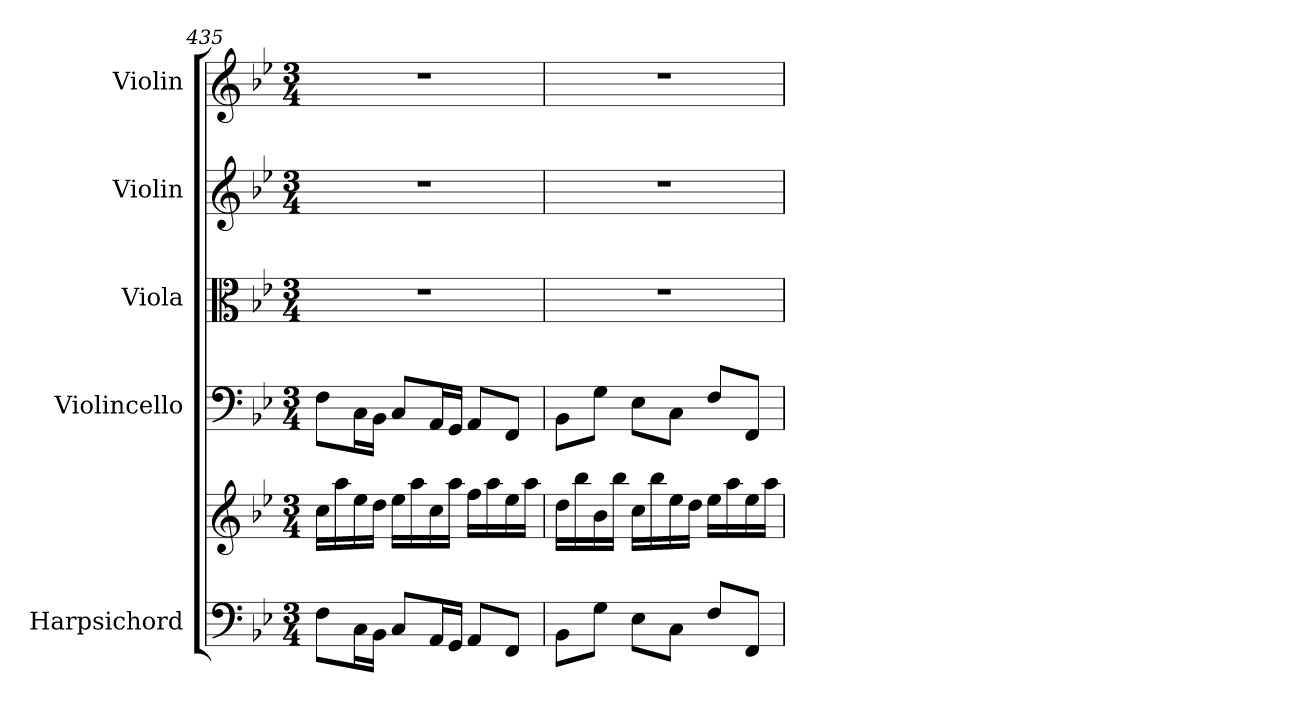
**kern	**kern	**kern	**kern	**kern	**kern
*part5	*part5	*part4	*part3	*part2	*part1
*staff6	*staff5	*staff4	*staff3	*staff2	*staff1
*I"Harpsichord	*	*I"Violincello	*I"Viola	*I"Violin	*I"Violin
*I'Hpschd	*	*I'Vc	*I'Vla	*I'Vln	*I'Vln
*clefF4	*clefG2	*clefF4	*clefC3	*clefG2	*clefG2
*k[b-e-]	*k[b-e-]	*k[b-e-]	*k[b-e-]	*k[b-e-]	*k[b-e-]
*M3/4	*M3/4	*M3/4	*M3/4	*M3/4	*M3/4
=435	=435	=435	=435	=435	=435
8F\L	16cc\LL	8F\L	2.r	2.r	2.r
.	16aa\	.	.	.	.
16C\L	16ee-\	16C\L	.	.	.
16BB-\JJ	16dd\JJ	16BB-\JJ	.	.	.
8C/L	16ee-\LL	8C/L	.	.	.
.	16aa\	.	.	.	.
16AA/L	16cc\	16AA/L	.	.	.
16GG/JJ	16aa\JJ	16GG/JJ	.	.	.
8AA/L	16ff\LL	8AA/L	.	.	.
.	16aa\	.	.	.	.
8FF/J	16ee-\	8FF/J	.	.	.
.	16aa\JJ	.	.	.	.
=436	=436	=436	=436	=436	=436
8BB-\L	16dd\LL	8BB-\L	2.r	2.r	2.r
.	16bb-\	.	.	.	.
8G\J	16b-\	8G\J	.	.	.
.	16bb-\JJ	.	.	.	.
8E-\L	16cc\LL	8E-\L	.	.	.
.	16bb-\	.	.	.	.
8C\J	16ee-\	8C\J	.	.	.
.	16dd\JJ	.	.	.	.
8F/L	16ee-\LL	8F/L	.	.	.
.	16aa\	.	.	.	.
8FF/J	16ee-\	8FF/J	.	.	.
.	16aa\JJ	.	.	.	.
=	=	=	=	=	=
*-	*-	*-	*-	*-	*-
